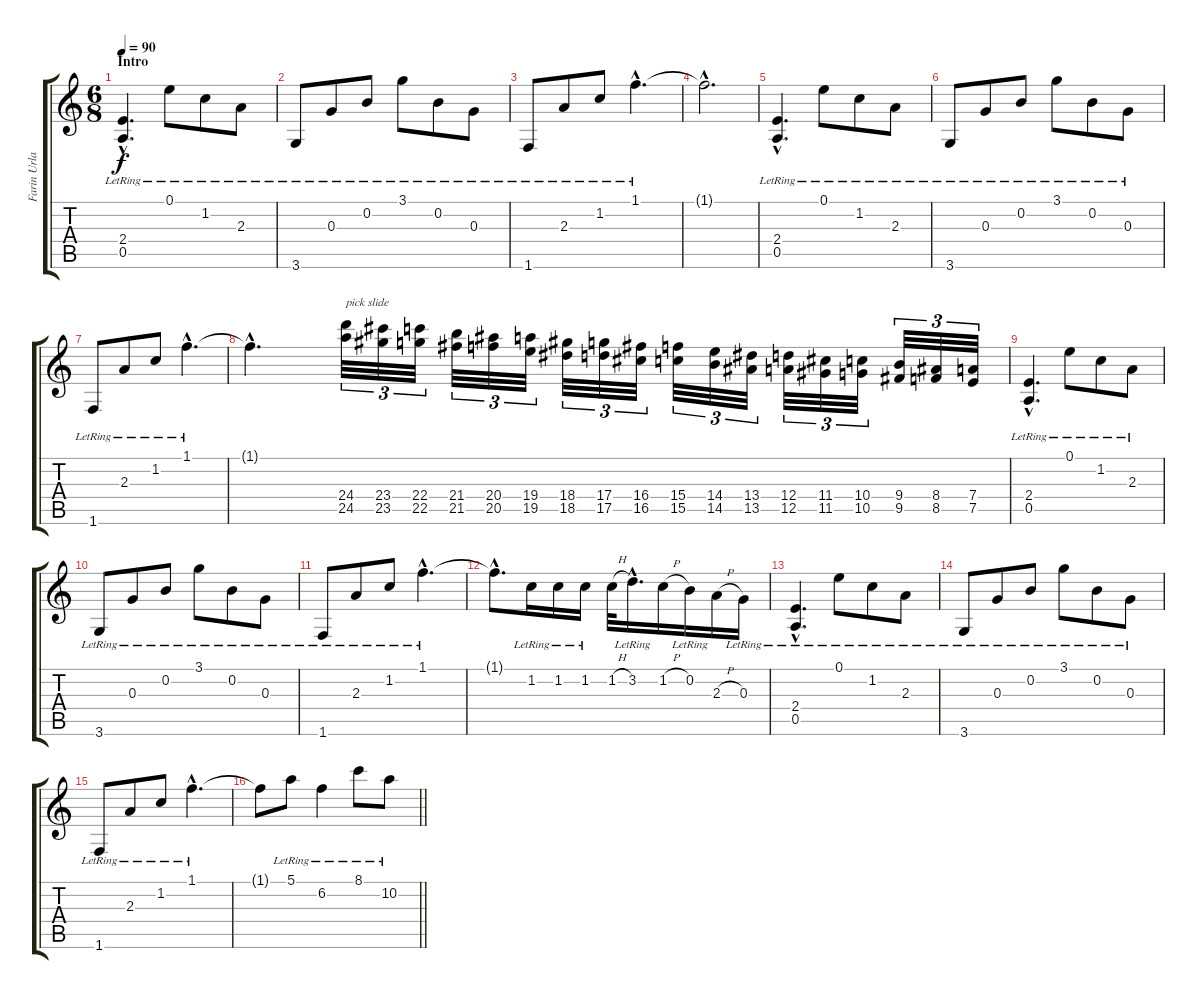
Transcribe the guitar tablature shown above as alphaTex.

\track ("Farin Urlaub" "Farin Urla") {instrument electricguitarclean}
\staff {score tabs}
\tuning (E4 B3 G3 D3 A2 E2) {hide}
\ts (6 8)
\section ("" "Intro")
\tempo 90
\clef g2
\ks aminor
(2.4{hac lr} 0.5{hac lr}).4{d dy f instrument electricguitarclean} 0.1{lr}.8 1.2{lr}.8 2.3{lr}.8 |
3.6{lr}.8 0.3{lr}.8 0.2{lr}.8 3.1{lr}.8 0.2{lr}.8 0.3{lr}.8 |
1.6{lr}.8 2.3{lr}.8 1.2{lr}.8 1.1{hac lr}.4{d} |
1.1{hac t}.2{d} |
(2.4{hac lr} 0.5{hac lr}).4{d} 0.1{lr}.8 1.2{lr}.8 2.3{lr}.8 |
3.6{lr}.8 0.3{lr}.8 0.2{lr}.8 3.1{lr}.8 0.2{lr}.8 0.3{lr}.8 |
1.6{lr}.8 2.3{lr}.8 1.2{lr}.8 1.1{hac lr}.4{d} |
1.1{hac t}.4{d} (24.4 24.5).32{tu (3 2) txt "pick slide" instrument guitarfretnoise} (23.4 23.5).32{tu (3 2)} (22.4 22.5).32{tu (3 2)} (21.4 21.5).32{tu (3 2)} (20.4 20.5).32{tu (3 2)} (19.4 19.5).32{tu (3 2)} (18.4 18.5).32{tu (3 2)} (17.4 17.5).32{tu (3 2)} (16.4 16.5).32{tu (3 2)} (15.4 15.5).32{tu (3 2)} (14.4 14.5).32{tu (3 2)} (13.4 13.5).32{tu (3 2)} (12.4 12.5).32{tu (3 2)} (11.4 11.5).32{tu (3 2)} (10.4 10.5).32{tu (3 2)} (9.4 9.5).32{tu (3 2)} (8.4 8.5).32{tu (3 2)} (7.4 7.5).32{tu (3 2)} |
(2.4{hac lr} 0.5{hac lr}).4{d instrument electricguitarclean} 0.1{lr}.8 1.2{lr}.8 2.3{lr}.8 |
3.6{lr}.8 0.3{lr}.8 0.2{lr}.8 3.1{lr}.8 0.2{lr}.8 0.3{lr}.8 |
1.6{lr}.8 2.3{lr}.8 1.2{lr}.8 1.1{hac lr}.4{d} |
1.1{hac t}.8{d} 1.2{lr}.16 1.2{lr}.16 1.2{lr}.16 1.2{h}.32 3.2{hac lr}.16{d} 1.2{h}.16 0.2{lr}.16 2.3{h}.16 0.3{lr}.16 |
(2.4{hac lr} 0.5{hac lr}).4{d} 0.1{lr}.8 1.2{lr}.8 2.3{lr}.8 |
3.6{lr}.8 0.3{lr}.8 0.2{lr}.8 3.1{lr}.8 0.2{lr}.8 0.3{lr}.8 |
1.6{lr}.8 2.3{lr}.8 1.2{lr}.8 1.1{hac lr}.4{d} |
\barLineRight lightlight
1.1{t}.8 5.1{lr}.8 6.2{lr}.4 8.1{lr}.8 10.2{lr}.8
